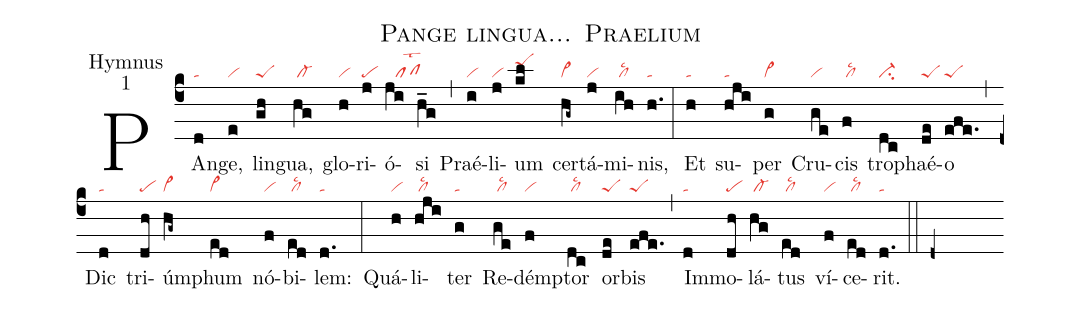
name:Pange lingua... Praelium;
office-part:Hymnus;
mode:1;
nabc-lines:1;
%%
(c4) PAn(d|ta)ge,(e|vi) lin(gh|peS)gua,(hg|/cl-) glo(h|vi)ri(j|pe)ó(ji|///pflst2)si(h_g) (,)
Praé(i|vi)li(j|vi)um(kl|peShk) cer(hg~|cl~)tá(j|vi)mi(ih|/cllsc2)nis,(h.|ta) (:)
Et(h|ta) su(hji|ta)per(g|vi>) Cru(ge|vi)cis(f|/cllsc2) tro(dc|ci-)phaé(de|peS)o(efe.|peS) (,)
Dic(d|ta) tri(dh|pe)úm(hg~|cl~)phum(ed|cl~) nó(f|vi)bi(ed|/cllsc2)lem:(d.|ta) (:)
Quá(h|vi)li(hji|/cllsc2)ter(g|ta) Re(ge|/cllsc2)dém(f|vi)ptor(dc|/cllsc2) or(de|peS)bis(efe.|peS) (,)
Im(d|ta)mo(dh|pe)lá(hg|/cl-)tus(ed|/cllsc2) ví(f|vi)ce(ed|/cllsc2)rit.(d.|ta) (::d+)
